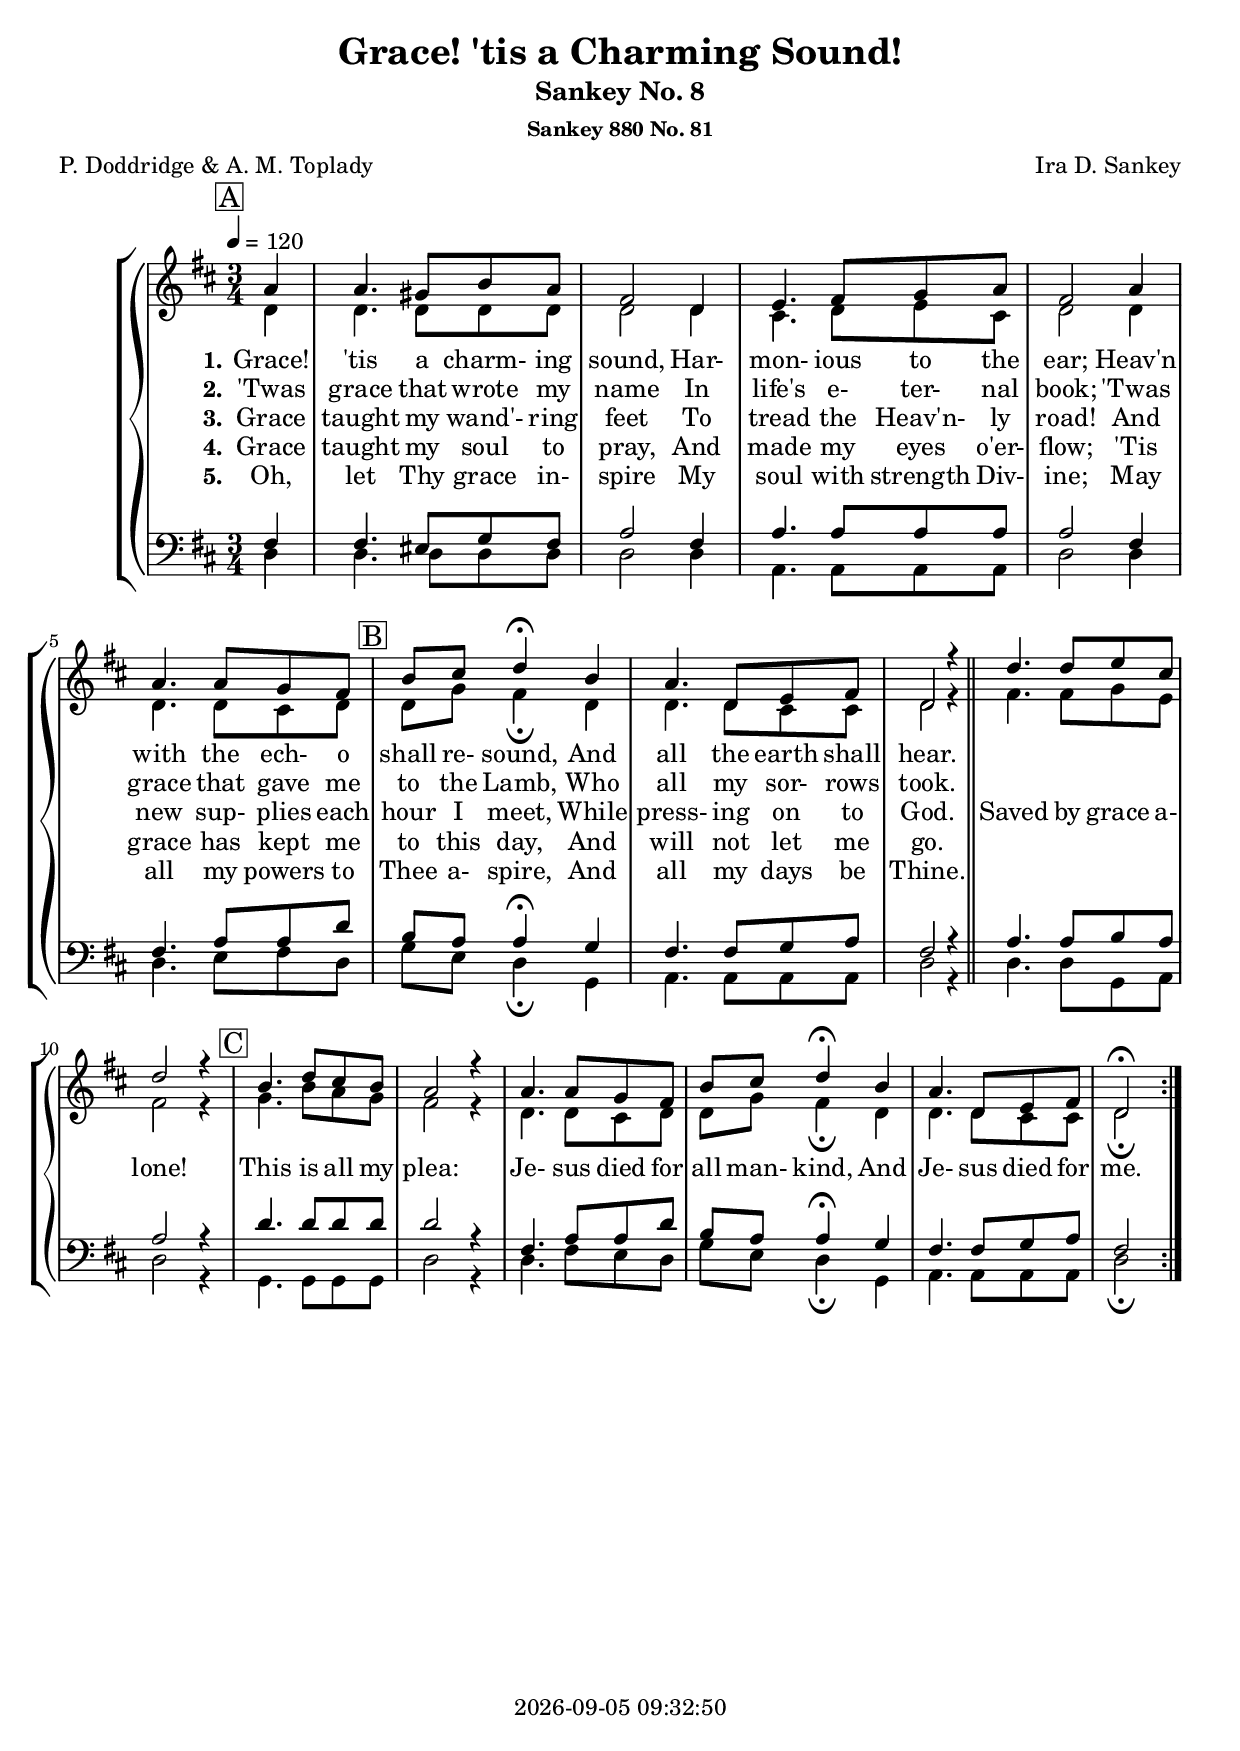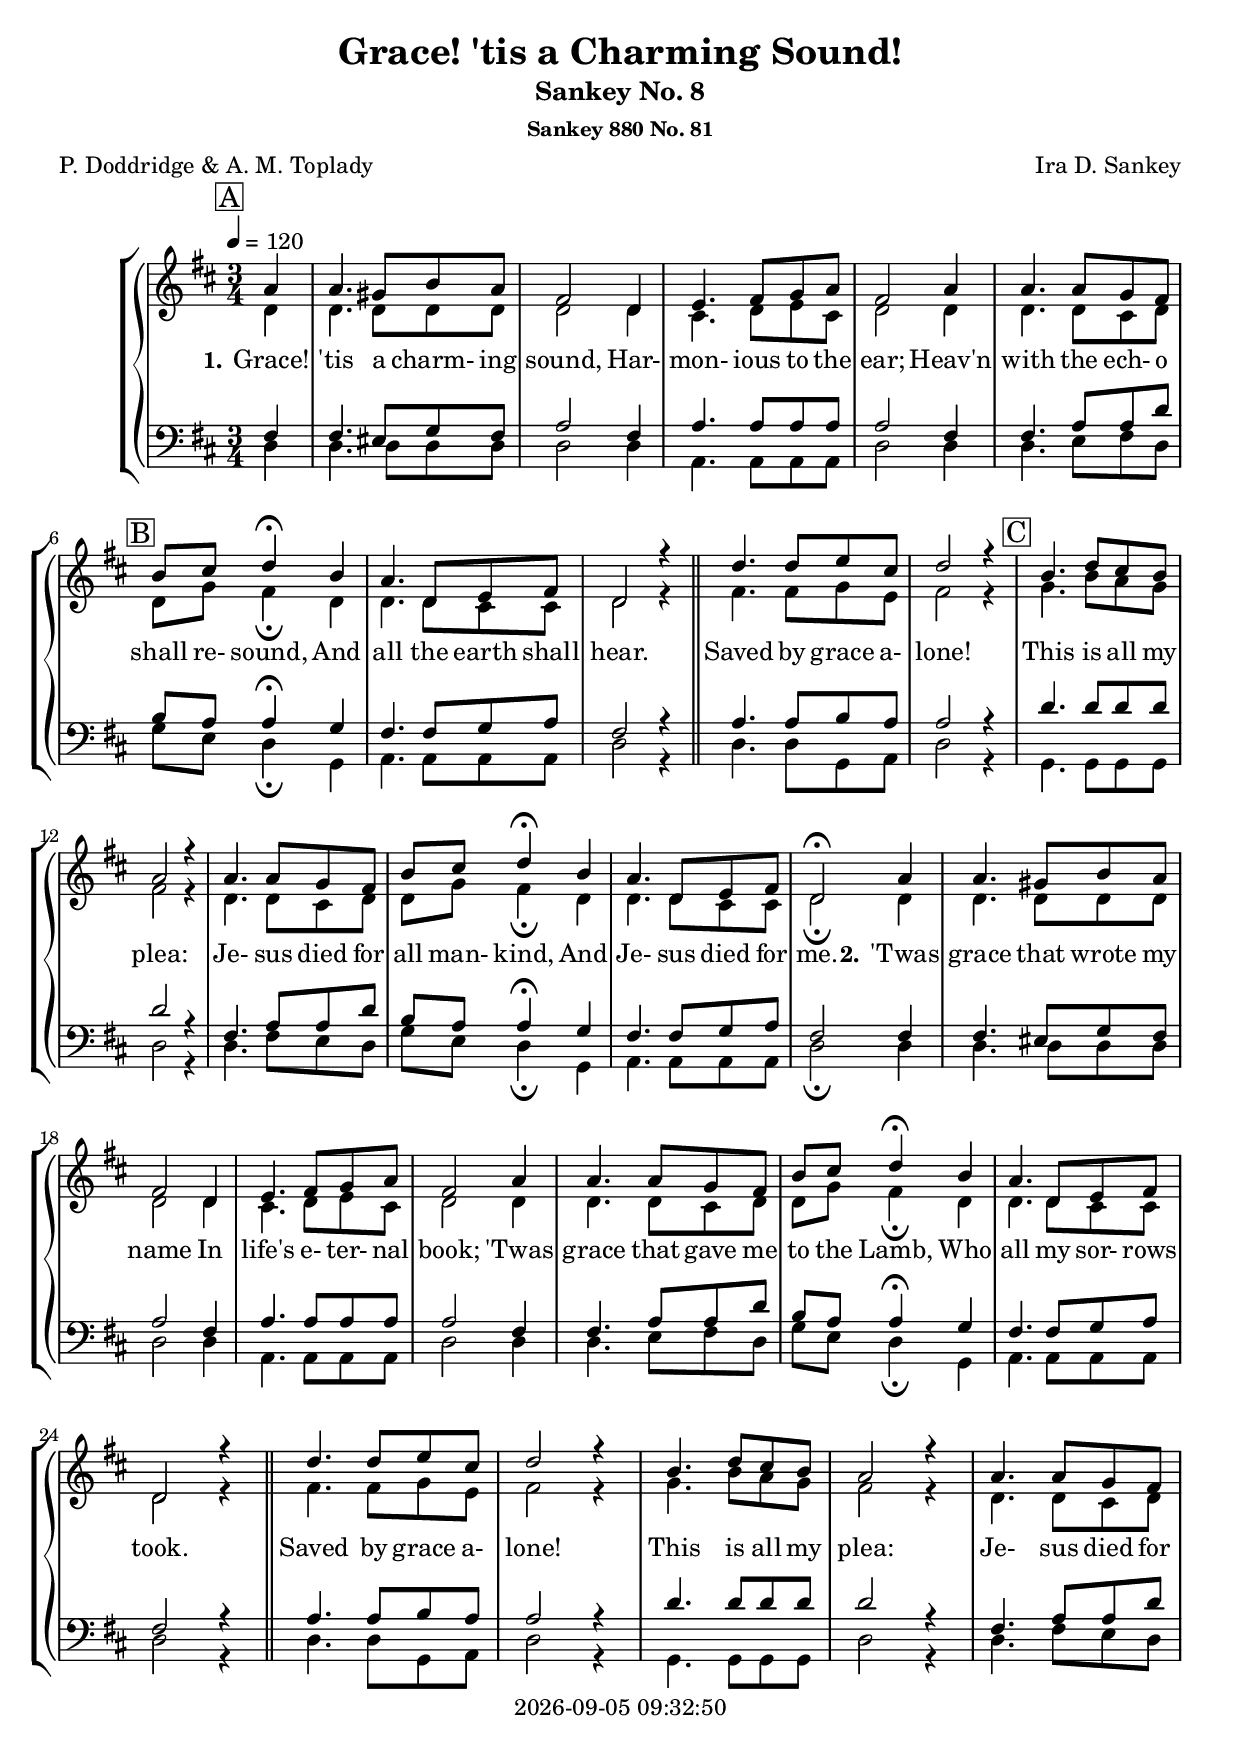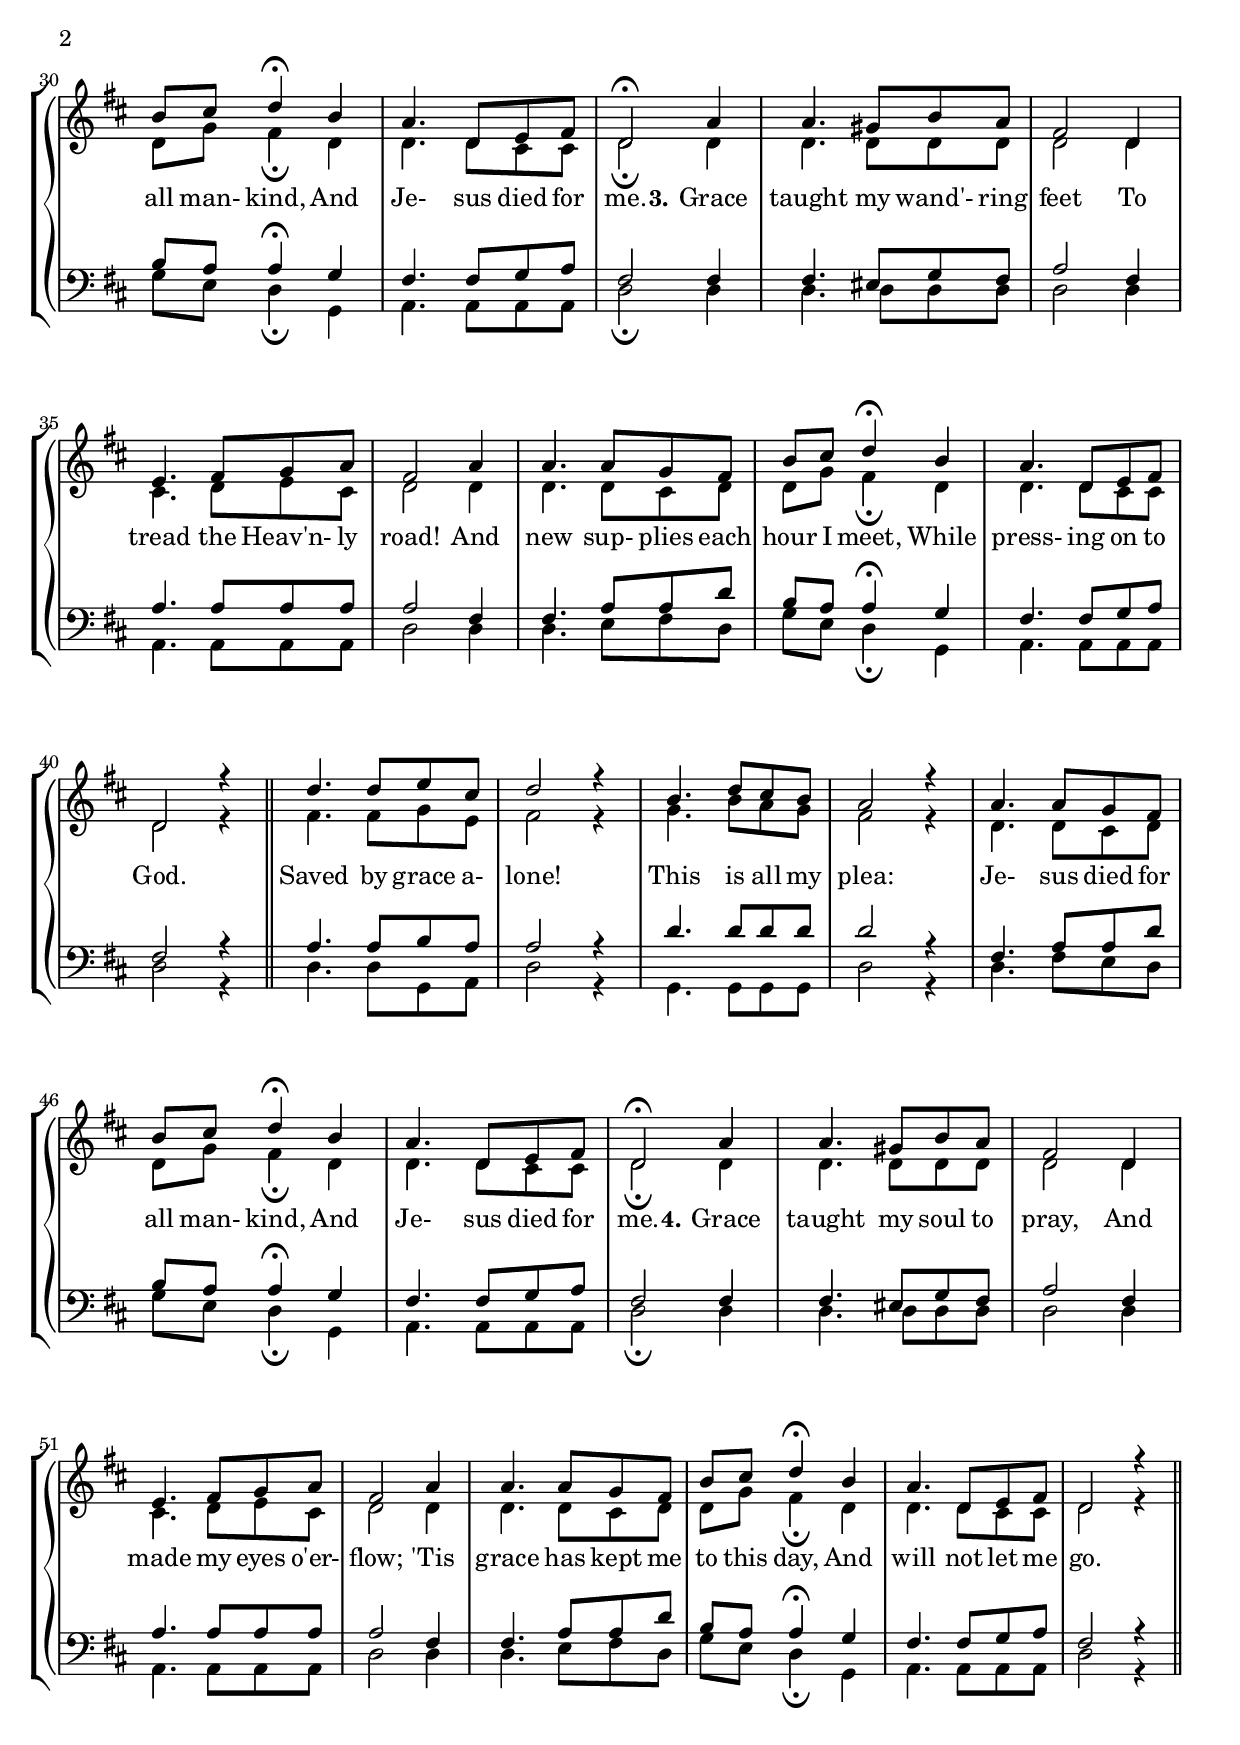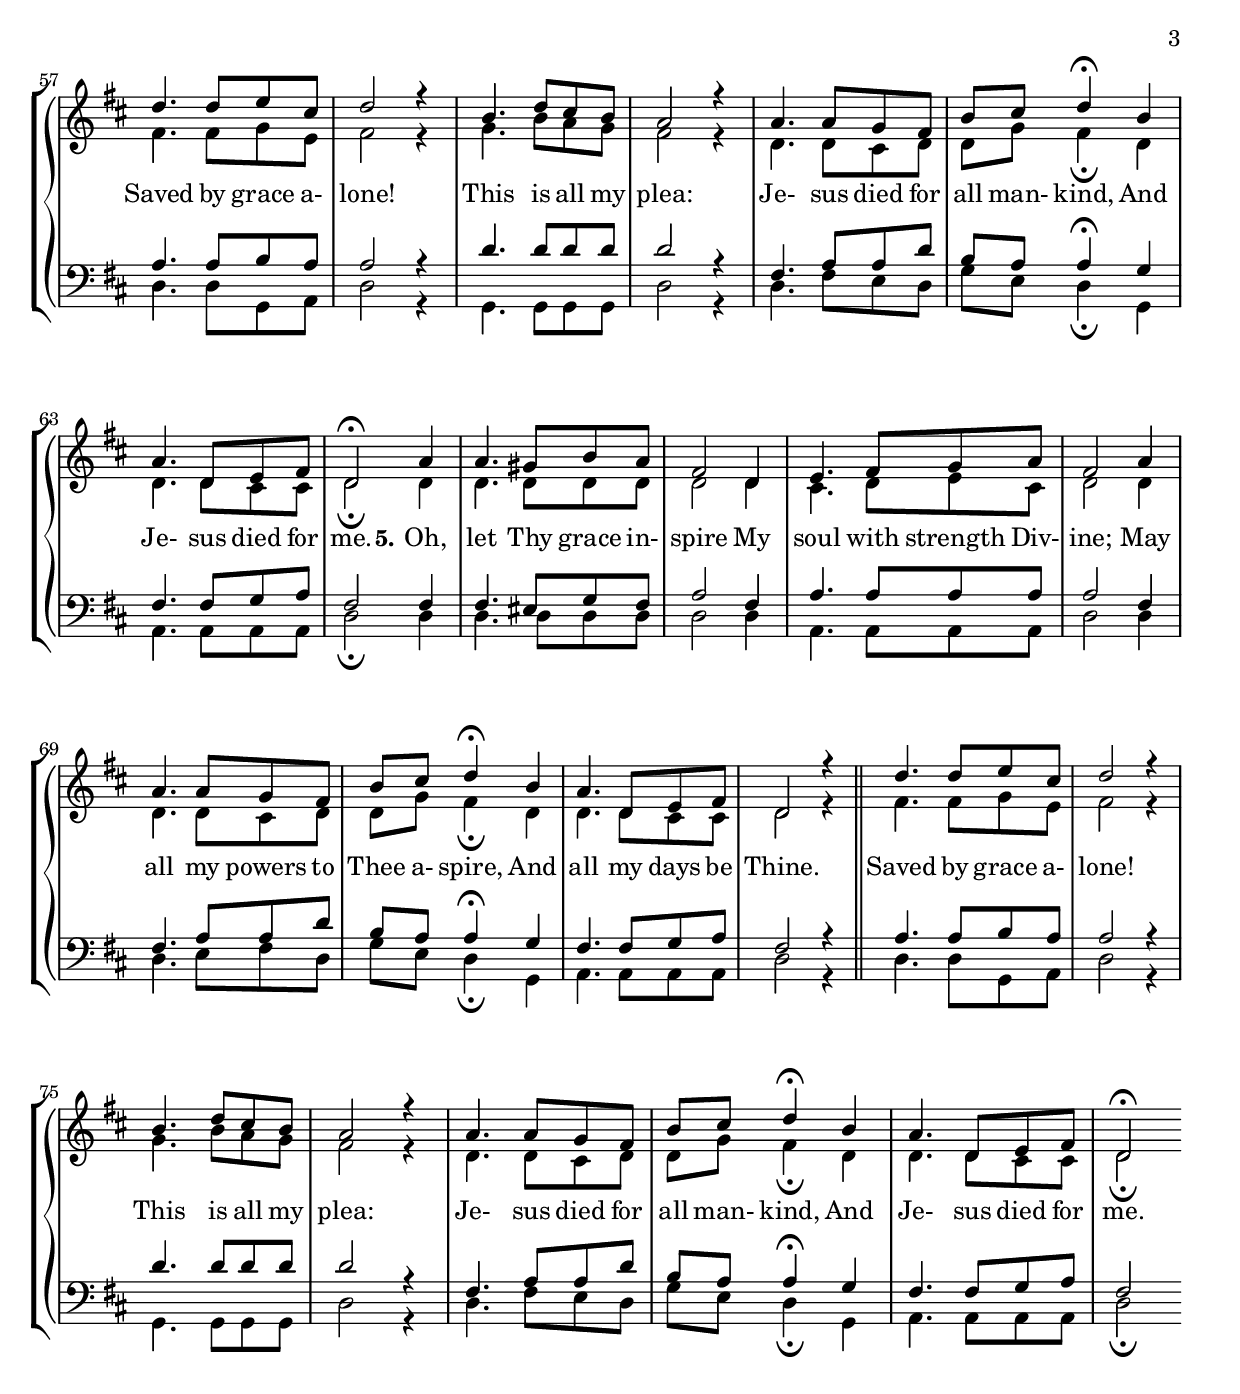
\version "2.20.2"

\include "articulate.ly"

today = #(strftime "%Y-%m-%d %H:%M:%S" (localtime (current-time)))

\header {
% centered at top
%  dedication  = "dedication"
  title       = "Grace! 'tis a Charming Sound!"
  subtitle    = "Sankey No. 8"
  subsubtitle = "Sankey 880 No. 81"
%  instrument  = "instrument"
  
% arrangement of following lines:
%
%  poet    composer
%  meter   arranger
%  piece       opus

  composer    = "Ira D. Sankey"
%  arranger    = "arranger"
%  opus        = "opus"

  poet        = "P. Doddridge & A. M. Toplady"
%  meter       = "meter"
%  piece       = "piece"

% centered at bottom
% tagline     = "tagline" % default lilypond version
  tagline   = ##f
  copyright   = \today
}

% #(set-global-staff-size 16)

global = {
  \key d \major
  \time 3/4
  \tempo 4=120
  \partial 4
}

RehearsalTrack = {
% \set Score.currentBarNumber = #5
% \mark \markup { \circle "1a" }
  \mark \markup { \box "A" } s4 s2.*5
  \mark \markup { \box "B" } s2.*5
  \mark \markup { \box "C" } s2.*5 s2
}

TempoTrack = {
  \repeat volta 5 {
    s4\tempo 4=120
    s2.*5
    s4\tempo 4=40 s4\tempo 4=120 s4
    s2.*7
    s4\tempo 4=40 s4\tempo 4=120 s4
    s2.\tempo 4=50
    s2\tempo 4=120
  }
}

soprano = \relative c'' {
  \global
  \repeat volta 5 {
    a4
    a4. gis8 b a
    fis2 d4
    e4. fis8 g a
    fis2 a4
    a4. a8 g fis
    b8 cis d4\fermata b % B
    a4. d,8 e fis
    d2 r4 \bar "||"
    d'4. d8 e cis
    d2 r4
    b4. d8 cis b % C
    a2 r4
    a4. a8 g fis
    b8 cis d4\fermata b
    a4. d,8 e fis
    d2\fermata
  }
}

dynamicsWomen = {
  \override DynamicTextSpanner.style = #'none
}

alto = \relative c' {
  \global
  \repeat volta 5 {
    d4
    d4. d8 d d
    d2 d4
    cis4. d8 e cis
    d2 d4
    d4. d8 cis d
    d8 g fis4\fermata d % B
    d4. d8 cis cis
    d2 r4
    fis4. fis8 g e
    fis2 r4
    g4. b8 a g % C
    fis2 r4
    d4. d8 cis d
    d8 g fis4\fermata d
    d4. d8 cis cis
    d2\fermata
  }
}

tenor = \relative c {
  \global
  \repeat volta 5 {
    fis4
    fis4. eis8 g fis
    a2 fis4
    a4. a8 a a
    a2 fis4
    fis4. a8 a d
    b8 a a4\fermata g % B
    fis4. fis8 g a
    fis2 r4
    a4. a8 b a
    a2 r4
    d4. d8 d d % C
    d2 r4
    fis,4. a8 a d
    b8 a a4\fermata g
    fis4. fis8 g a
    fis2
  }
}

dynamicsMen = {
  \override DynamicTextSpanner.style = #'none
}

bass= \relative c {
  \global
  \repeat volta 5 {
    d4
    d4. d8 d d
    d2 d4
    a4. a8 a a
    d2 d4
    d4. e8 fis d
    g8 e d4\fermata g, % B
    a4. a8 a a
    d2 r4
    d4. d8 g, a
    d2 r4
    g,4. g8 g g % C
    d'2 r4
    d4. fis8 e d
    g8 e d4\fermata g,
    a4. a8 a a
    d2\fermata
  }
}

chorus = \lyricmode {
  Saved by grace a- lone!
  This is all my plea:
  Je- sus died for all man- kind,
  And Je- sus died for me.
}

wordsOne = \lyricmode {
  \set stanza = "1."
  Grace! 'tis a charm- ing sound,
  Har- mon- ious to the ear;
  Heav'n with the ech- o shall re- sound,
  And all the earth shall hear.
}
  
wordsTwo = \lyricmode {
  \set stanza = "2."
  'Twas grace that wrote my name
  In life's e- ter- nal book;
  'Twas grace that gave me to the Lamb,
  Who all my sor- rows took.
}
  
wordsThree = \lyricmode {
  \set stanza = "3."
  Grace taught my wand'- ring feet
  To tread the Heav'n- ly road!
  And new sup- plies each hour I meet,
  While press- ing on to God.
}
  
wordsFour = \lyricmode {
  \set stanza = "4."
  Grace taught my soul to pray,
  And made my eyes o'er- flow;
  'Tis grace has kept me to this day,
  And will not let me go.
}
  
wordsFive = \lyricmode {
  \set stanza = "5."
  Oh, let Thy grace in- spire
  My soul with strength Div- ine;
  May all my powers to Thee a- spire,
  And all my days be Thine.
}
  
wordsMidi = \lyricmode {
  \set stanza = "1. "
  "Grace! " "'tis " "a " charm "ing " "sound, "
  "\nHar" mon "ious " "to " "the " "ear; "
  "\nHeav'n " "with " "the " ech "o " "shall " re "sound, "
  "\nAnd " "all " "the " "earth " "shall " "hear. "
  "\nSaved " "by " "grace " a "lone! "
  "\nThis " "is " "all " "my " "plea: "
  "\nJe" "sus " "died " "for " "all " man "kind, "
  "\nAnd " Je "sus " "died " "for " "me.\n"

  \set stanza = "2. "
  "\n'Twas " "grace " "that " "wrote " "my " "name "
  "\nIn " "life's " e ter "nal " "book; "
  "\n'Twas " "grace " "that " "gave " "me " "to " "the " "Lamb, "
  "\nWho " "all " "my " sor "rows " "took. "
  "\nSaved " "by " "grace " a "lone! "
  "\nThis " "is " "all " "my " "plea: "
  "\nJe" "sus " "died " "for " "all " man "kind, "
  "\nAnd " Je "sus " "died " "for " "me.\n"

  \set stanza = "3. "
  "\nGrace " "taught " "my " wand' "ring " "feet "
  "\nTo " "tread " "the " Heav'n "ly " "road! "
  "\nAnd " "new " sup "plies " "each " "hour " "I " "meet, "
  "\nWhile " press "ing " "on " "to " "God. "
  "\nSaved " "by " "grace " a "lone! "
  "\nThis " "is " "all " "my " "plea: "
  "\nJe" "sus " "died " "for " "all " man "kind, "
  "\nAnd " Je "sus " "died " "for " "me.\n"

  \set stanza = "4. "
  "\nGrace " "taught " "my " "soul " "to " "pray, "
  "\nAnd " "made " "my " "eyes " o'er "flow; "
  "\n'Tis " "grace " "has " "kept " "me " "to " "this " "day, "
  "\nAnd " "will " "not " "let " "me " "go. "
  "\nSaved " "by " "grace " a "lone! "
  "\nThis " "is " "all " "my " "plea: "
  "\nJe" "sus " "died " "for " "all " man "kind, "
  "\nAnd " Je "sus " "died " "for " "me.\n"

  \set stanza = "5. "
  "\nOh, " "let " "Thy " "grace " in "spire "
  "\nMy " "soul " "with " "strength " Div "ine; "
  "\nMay " "all " "my " "powers " "to " "Thee " a "spire, "
  "\nAnd " "all " "my " "days " "be " "Thine. "
  "\nSaved " "by " "grace " a "lone! "
  "\nThis " "is " "all " "my " "plea: "
  "\nJe" "sus " "died " "for " "all " man "kind, "
  "\nAnd " Je "sus " "died " "for " "me. "
}
  
\book {
  \bookOutputSuffix "repeat"
  \score {
%    \unfoldRepeats \articulate <<
    \context GrandStaff <<
      <<
        \new ChoirStaff <<
                                  % Joint soprano/alto staff
          \new Dynamics \dynamicsWomen
          \new Staff <<
            \new Voice \RehearsalTrack
            \new Voice = "soprano" { \voiceOne \soprano }
            \new Voice = "alto"    { \voiceTwo \alto    }
            \new Lyrics \lyricsto "soprano" \wordsOne
            \new Lyrics \lyricsto "soprano" \wordsTwo
            \new Lyrics \lyricsto "soprano" { \wordsThree \chorus }
            \new Lyrics \lyricsto "soprano" \wordsFour
            \new Lyrics \lyricsto "soprano" \wordsFive
          >>
                                  % Joint tenor/bass staff
          \new Dynamics \dynamicsMen
          \new Staff <<
            \clef "bass"
            \new Voice = "tenor" { \voiceOne \tenor }
            \new Voice = "bass"  { \voiceTwo \bass  }
          >>
        >>
      >>
    >>
    \layout {
      indent = 1.5\cm
      \context {
        \Staff \RemoveAllEmptyStaves
      }
    }
    \midi {}
  }
}  
\book {
  \bookOutputSuffix "single"
  \score {
    \unfoldRepeats
%    \articulate
    <<
    \context GrandStaff <<
      <<
        \new ChoirStaff <<
                                  % Joint soprano/alto staff
          \new Dynamics \dynamicsWomen
          \new Staff <<
            \new Voice \RehearsalTrack
            \new Voice = "soprano" { \voiceOne \soprano }
            \new Voice = "alto"    { \voiceTwo \alto    }
            \new Lyrics \lyricsto "soprano" { \wordsOne   \chorus
                                              \wordsTwo   \chorus
                                              \wordsThree \chorus
                                              \wordsFour  \chorus
                                              \wordsFive  \chorus
                                            }
          >>
                                  % Joint tenor/bass staff
          \new Dynamics \dynamicsMen
          \new Staff <<
            \clef "bass"
            \new Voice = "tenor" { \voiceOne \tenor }
            \new Voice = "bass"  { \voiceTwo \bass  }
          >>
        >>
      >>
    >>
    >>
    \layout {
      indent = 1.5\cm
      \context {
        \Staff \RemoveAllEmptyStaves
      }
    }
  }
}  

\book {
  \bookOutputSuffix "midi"
  \score {
    \unfoldRepeats
    % \articulate
    <<
    \context GrandStaff <<
      <<
        \new ChoirStaff <<
                                  % Joint soprano/alto staff
          \new Dynamics \dynamicsWomen
          \new Staff <<
            \new Voice \TempoTrack
            \new Voice = "soprano" { \voiceOne \soprano }
            \new Voice = "alto"    { \voiceTwo \alto    }
            \new Lyrics \lyricsto "soprano" \wordsMidi
          >>
                                  % Joint tenor/bass staff
          \new Dynamics \dynamicsMen
          \new Staff <<
            \clef "bass"
            \new Voice = "tenor" { \voiceOne \tenor }
            \new Voice = "bass"  { \voiceTwo \bass  }
          >>
        >>
      >>
    >>
    >>
    \midi {}
  }
}
